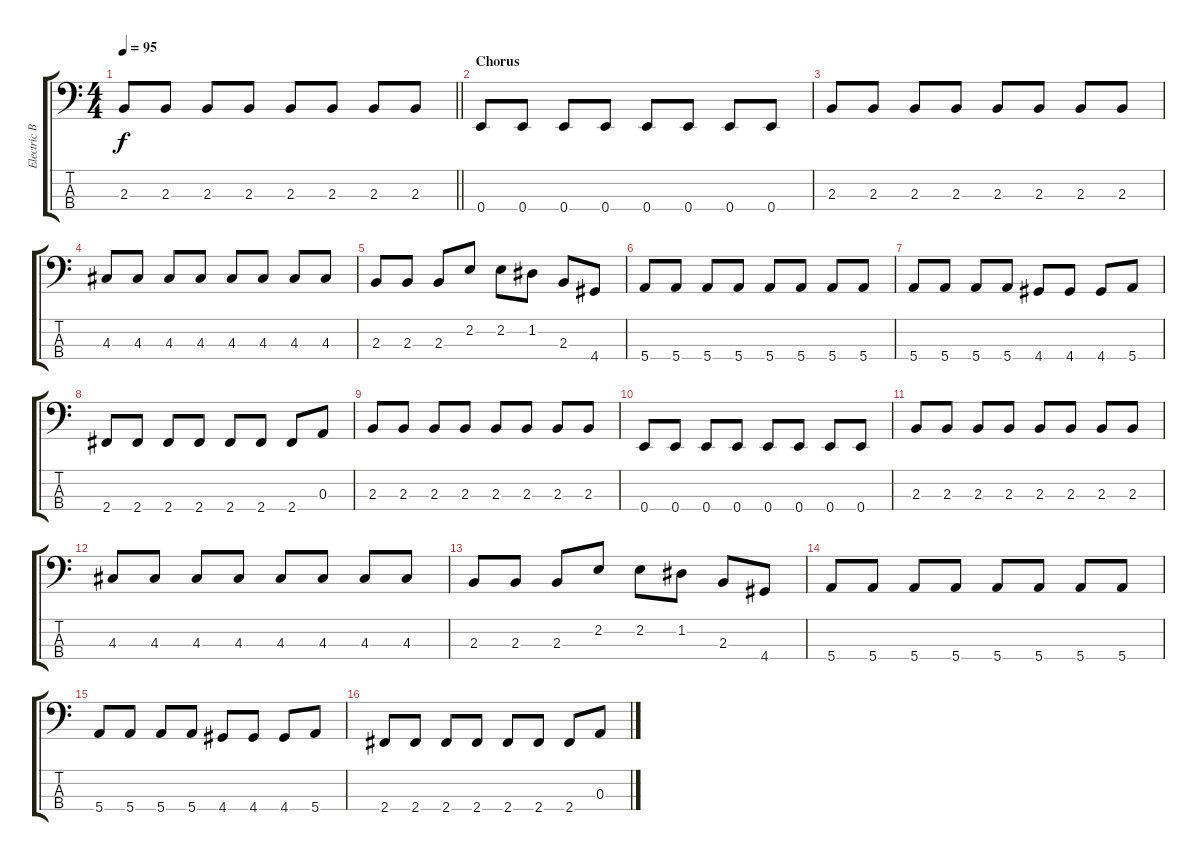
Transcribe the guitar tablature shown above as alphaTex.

\track ("Electric Bass" "Electric B") {instrument electricbassfinger}
\staff {score tabs}
\tuning (G2 D2 A1 E1) {hide}
\ts (4 4)
\tempo 95
\clef f4
\barLineRight lightlight
\ks c
2.3.8{dy f} 2.3.8 2.3.8 2.3.8 2.3.8 2.3.8 2.3.8 2.3.8 |
\section ("" "Chorus")
0.4.8 0.4.8 0.4.8 0.4.8 0.4.8 0.4.8 0.4.8 0.4.8 |
2.3.8 2.3.8 2.3.8 2.3.8 2.3.8 2.3.8 2.3.8 2.3.8 |
4.3.8 4.3.8 4.3.8 4.3.8 4.3.8 4.3.8 4.3.8 4.3.8 |
2.3.8 2.3.8 2.3.8 2.2.8 2.2.8 1.2.8 2.3.8 4.4.8 |
5.4.8 5.4.8 5.4.8 5.4.8 5.4.8 5.4.8 5.4.8 5.4.8 |
5.4.8 5.4.8 5.4.8 5.4.8 4.4.8 4.4.8 4.4.8 5.4.8 |
2.4.8 2.4.8 2.4.8 2.4.8 2.4.8 2.4.8 2.4.8 0.3.8 |
2.3.8 2.3.8 2.3.8 2.3.8 2.3.8 2.3.8 2.3.8 2.3.8 |
0.4.8 0.4.8 0.4.8 0.4.8 0.4.8 0.4.8 0.4.8 0.4.8 |
2.3.8 2.3.8 2.3.8 2.3.8 2.3.8 2.3.8 2.3.8 2.3.8 |
4.3.8 4.3.8 4.3.8 4.3.8 4.3.8 4.3.8 4.3.8 4.3.8 |
2.3.8 2.3.8 2.3.8 2.2.8 2.2.8 1.2.8 2.3.8 4.4.8 |
5.4.8 5.4.8 5.4.8 5.4.8 5.4.8 5.4.8 5.4.8 5.4.8 |
5.4.8 5.4.8 5.4.8 5.4.8 4.4.8 4.4.8 4.4.8 5.4.8 |
2.4.8 2.4.8 2.4.8 2.4.8 2.4.8 2.4.8 2.4.8 0.3.8
